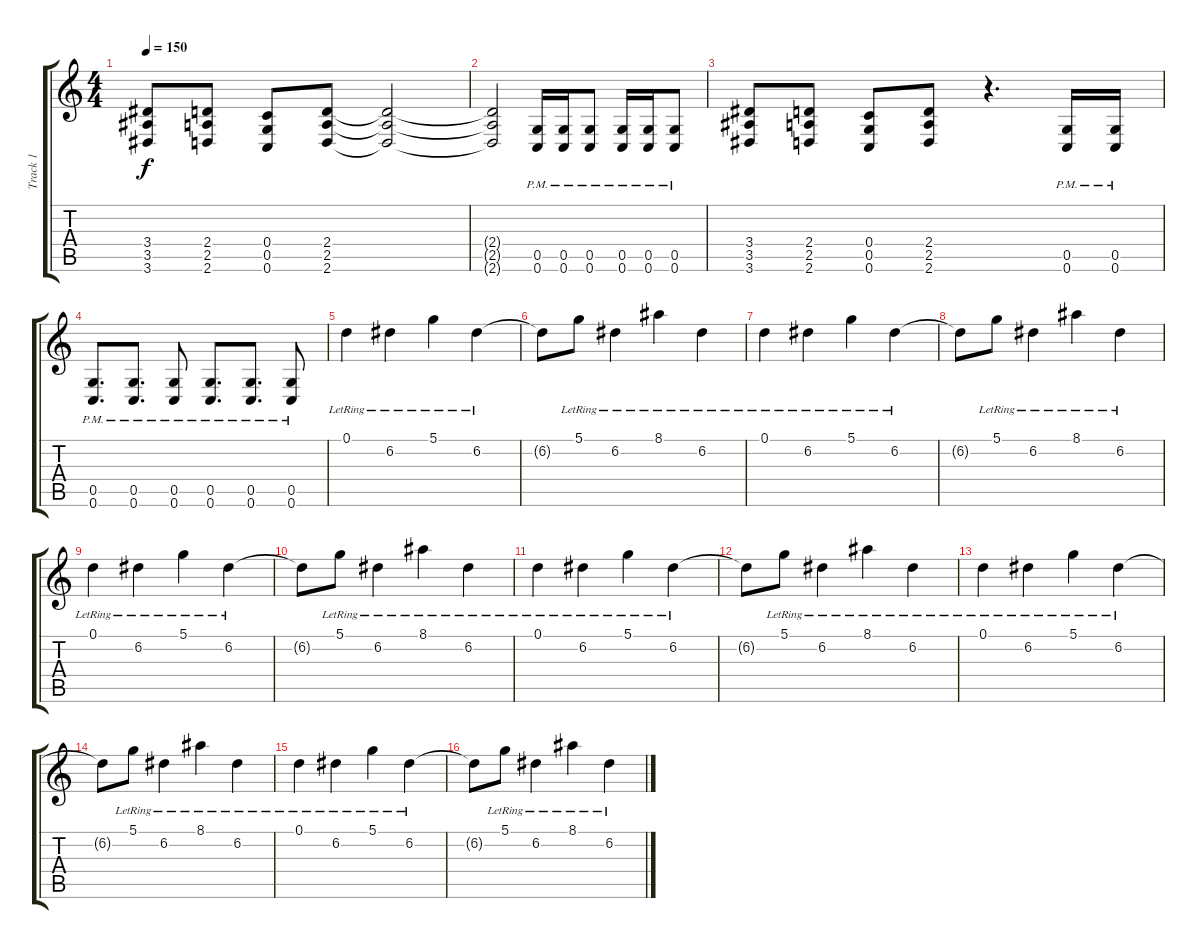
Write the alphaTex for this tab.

\track ("Track 1" "Track 1") {instrument overdrivenguitar}
\staff {score tabs}
\tuning (D4 A3 F3 C3 G2 C2) {hide}
\ts (4 4)
\tempo 150
\clef g2
\ks c
(3.4 3.5 3.6).8{dy f} (2.4 2.5 2.6).8 (0.4 0.5 0.6).8 (2.4 2.5 2.6).8 (2.4{t} 2.5{t} 2.6{t}).2 |
(2.4{t} 2.5{t} 2.6{t}).2 (0.5{pm} 0.6{pm}).16 (0.5{pm} 0.6{pm}).16 (0.5{pm} 0.6{pm}).8 (0.5{pm} 0.6{pm}).16 (0.5{pm} 0.6{pm}).16 (0.5{pm} 0.6{pm}).8 |
(3.4 3.5 3.6).8 (2.4 2.5 2.6).8 (0.4 0.5 0.6).8 (2.4 2.5 2.6).8 r.4{d} (0.5{pm} 0.6{pm}).16 (0.5{pm} 0.6{pm}).16 |
(0.5{pm} 0.6{pm}).8{d} (0.5{pm} 0.6{pm}).8{d} (0.5{pm} 0.6{pm}).8 (0.5{pm} 0.6{pm}).8{d} (0.5{pm} 0.6{pm}).8{d} (0.5{pm} 0.6{pm}).8 |
0.1{lr}.4 6.2{lr}.4 5.1{lr}.4 6.2{lr}.4 |
6.2{t}.8 5.1{lr}.8 6.2{lr}.4 8.1{lr}.4 6.2{lr}.4 |
0.1{lr}.4 6.2{lr}.4 5.1{lr}.4 6.2{lr}.4 |
6.2{t}.8 5.1{lr}.8 6.2{lr}.4 8.1{lr}.4 6.2{lr}.4 |
0.1{lr}.4 6.2{lr}.4 5.1{lr}.4 6.2{lr}.4 |
6.2{t}.8 5.1{lr}.8 6.2{lr}.4 8.1{lr}.4 6.2{lr}.4 |
0.1{lr}.4 6.2{lr}.4 5.1{lr}.4 6.2{lr}.4 |
6.2{t}.8 5.1{lr}.8 6.2{lr}.4 8.1{lr}.4 6.2{lr}.4 |
0.1{lr}.4 6.2{lr}.4 5.1{lr}.4 6.2{lr}.4 |
6.2{t}.8 5.1{lr}.8 6.2{lr}.4 8.1{lr}.4 6.2{lr}.4 |
0.1{lr}.4 6.2{lr}.4 5.1{lr}.4 6.2{lr}.4 |
6.2{t}.8 5.1{lr}.8 6.2{lr}.4 8.1{lr}.4 6.2{lr}.4
